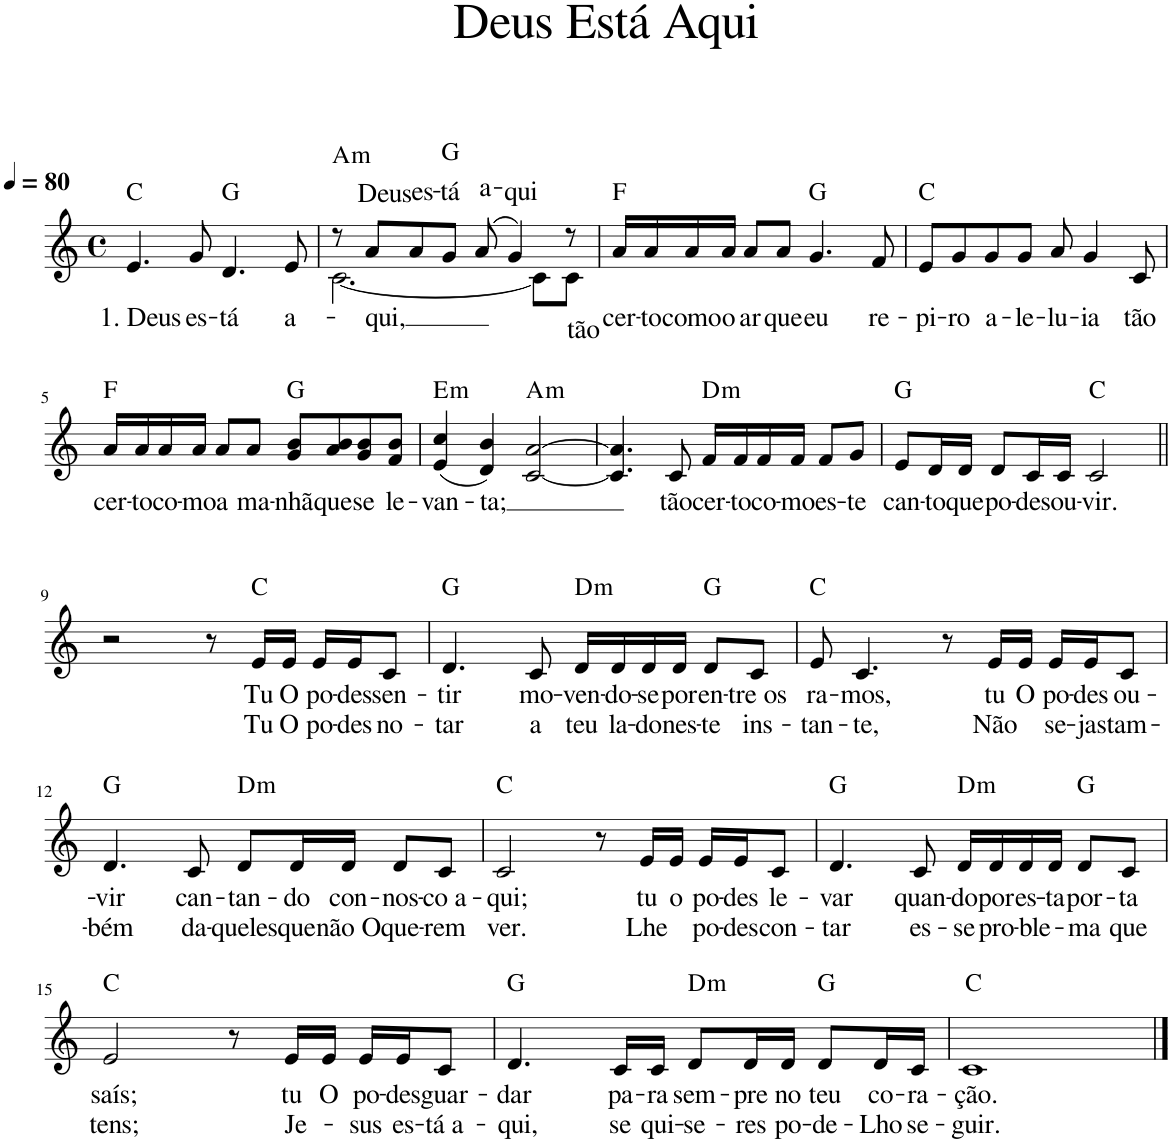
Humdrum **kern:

**kern	**text	**text	**harte
*part1	*part1	*part1	*part1
*staff1	*staff1	*staff1	*
*I"Voz	*	*	*
*I'Vo.	*	*	*
*clefG2	*	*	*
*k[]	*	*	*
*M4/4	*	*	*
*met(c)	*	*	*
*MM80	*	*	*
=1	=1	=1	=1
!	!LO:LY:b	!	!
4.e/	1. Deus	.	C:maj
!	!LO:LY:b	!	!
8g/	es-	.	.
!	!LO:LY:b	!	!
4.d/	-tá	.	G:maj
!	!LO:LY:b	!	!
8e/	a-	.	.
=2	=2	=2	=2
*^	*	*	*
!	!	!	!	!LO:H:kt=m
8r	[2.c\	.	.	A:min
!	!	!LO:LY:b	!LO:LY:a	!
8a/L	.	-qui,	Deus	.
!	!	!	!LO:LY:a	!
8a/	.	.	es-	.
!	!	!	!LO:LY:a	!
8g/J	.	.	-tá	G:maj
!	!	!	!LO:LY:a	!
(8a/	.	.	a-	.
!	!	!	!LO:LY:a	!
4g/)	.	.	-qui	.
.	8c\L]	.	.	.
!	!	!LO:LY:b	!	!
8r	8c\J	tão	.	.
=3	=3	=3	=3	=3
!	!	!LO:LY:b	!	!
*v	*v	*	*	*
16a/LL	cer-	.	F:maj
!	!LO:LY:b	!	!
16a/	-to	.	.
!	!LO:LY:b	!	!
16a/	como	.	.
!	!LO:LY:b	!	!
16a/JJ	o	.	.
!	!LO:LY:b	!	!
8a/L	ar	.	.
!	!LO:LY:b	!	!
8a/J	que	.	.
!	!LO:LY:b	!	!
4.g/	eu	.	G:maj
!	!LO:LY:b	!	!
8f/	re-	.	.
=4	=4	=4	=4
!	!LO:LY:b	!	!
8e/L	-pi-	.	C:maj
!	!LO:LY:b	!	!
8g/	-ro	.	.
!	!LO:LY:b	!	!
8g/	a-	.	.
!	!LO:LY:b	!	!
8g/J	-le-	.	.
!	!LO:LY:b	!	!
8a/	-lu-	.	.
!	!LO:LY:b	!	!
4g/	-ia	.	.
!	!LO:LY:b	!	!
8c/	tão	.	.
!!LO:LB:g=z
=5	=5	=5	=5
!	!LO:LY:b	!	!
16a/LL	cer-	.	F:maj
!	!LO:LY:b	!	!
16a/	-to	.	.
!	!LO:LY:b	!	!
16a/	co-	.	.
!	!LO:LY:b	!	!
16a/JJ	-mo	.	.
!	!LO:LY:b	!	!
8a/L	a	.	.
!	!LO:LY:b	!	!
8a/J	ma-	.	.
!	!LO:LY:b	!	!
8g/ 8b/L	-nhã	.	G:maj
!	!LO:LY:b	!	!
8a/ 8b/	que	.	.
!	!LO:LY:b	!	!
8g/ 8b/	se	.	.
!	!LO:LY:b	!	!
8f/ 8b/J	le-	.	.
=6	=6	=6	=6
!	!LO:LY:b	!	!LO:H:kt=m
(4e/ 4cc/	-van-	.	E:min
!	!LO:LY:b	!	!
4d/ 4b/)	-ta;	.	.
!	!	!	!LO:H:kt=m
[2c/ [2a/	.	.	A:min
=7	=7	=7	=7
4.c/] 4.a/]	.	.	.
!	!LO:LY:b	!	!
8c/	tão	.	.
!	!LO:LY:b	!	!LO:H:kt=m
16f/LL	cer-	.	D:min
!	!LO:LY:b	!	!
16f/	-to	.	.
!	!LO:LY:b	!	!
16f/	co-	.	.
!	!LO:LY:b	!	!
16f/JJ	-mo	.	.
!	!LO:LY:b	!	!
8f/L	es-	.	.
!	!LO:LY:b	!	!
8g/J	-te	.	.
=8	=8	=8	=8
!	!LO:LY:b	!	!
8e/L	can-	.	G:maj
!	!LO:LY:b	!	!
16d/L	-to	.	.
!	!LO:LY:b	!	!
16d/JJ	que	.	.
!	!LO:LY:b	!	!
8d/L	po-	.	.
!	!LO:LY:b	!	!
16c/L	-des	.	.
!	!LO:LY:b	!	!
16c/JJ	ou-	.	.
!	!LO:LY:b	!	!
2c/	-vir.	.	C:maj
!!LO:LB:g=z
=9||	=9||	=9||	=9||
2r	.	.	.
8r	.	.	.
!	!LO:LY:b	!LO:LY:b	!
16e/LL	Tu	Tu	C:maj
!	!LO:LY:b	!LO:LY:b	!
16e/JJ	O	O	.
!	!LO:LY:b	!LO:LY:b	!
16e/LL	po-	po-	.
!	!LO:LY:b	!LO:LY:b	!
16e/J	-des	-des	.
!	!LO:LY:b	!LO:LY:b	!
8c/J	sen-	no-	.
=10	=10	=10	=10
!	!LO:LY:b	!LO:LY:b	!
4.d/	-tir	-tar	G:maj
!	!LO:LY:b	!LO:LY:b	!
8c/	mo-	a	.
!	!LO:LY:b	!LO:LY:b	!LO:H:kt=m
16d/LL	-ven-	teu	D:min
!	!LO:LY:b	!LO:LY:b	!
16d/	-do-	la-	.
!	!LO:LY:b	!LO:LY:b	!
16d/	-se	-do	.
!	!LO:LY:b	!LO:LY:b	!
16d/JJ	por	nes-	.
!	!LO:LY:b	!LO:LY:b	!
8d/L	en-	-te	G:maj
!	!LO:LY:b	!LO:LY:b	!
8c/J	-tre os	ins-	.
=11	=11	=11	=11
!	!LO:LY:b	!LO:LY:b	!
8e/	ra-	-tan-	C:maj
!	!LO:LY:b	!LO:LY:b	!
4.c/	-mos,	-te,	.
8r	.	.	.
!	!LO:LY:b	!LO:LY:b	!
16e/LL	tu	Não	.
!	!LO:LY:b	!	!
16e/JJ	O	.	.
!	!LO:LY:b	!LO:LY:b	!
16e/LL	po-	se-	.
!	!LO:LY:b	!LO:LY:b	!
16e/J	-des	-jas	.
!	!LO:LY:b	!LO:LY:b	!
8c/J	ou-	tam-	.
!!LO:LB:g=z
=12	=12	=12	=12
!	!LO:LY:b	!LO:LY:b	!
4.d/	-vir	-bém	G:maj
!	!LO:LY:b	!LO:LY:b	!
8c/	can-	da-	.
!	!LO:LY:b	!LO:LY:b	!LO:H:kt=m
8d/L	-tan-	-queles	D:min
!	!LO:LY:b	!LO:LY:b	!
16d/L	-do	que	.
!	!LO:LY:b	!LO:LY:b	!
16d/JJ	con-	não O	.
!	!LO:LY:b	!LO:LY:b	!
8d/L	-nos-	que-	.
!	!LO:LY:b	!LO:LY:b	!
8c/J	-co a-	-rem	.
=13	=13	=13	=13
!	!LO:LY:b	!LO:LY:b	!
2c/	-qui;	ver.	C:maj
8r	.	.	.
!	!LO:LY:b	!LO:LY:b	!
16e/LL	tu	Lhe	.
!	!LO:LY:b	!	!
16e/JJ	o	.	.
!	!LO:LY:b	!LO:LY:b	!
16e/LL	po-	po-	.
!	!LO:LY:b	!LO:LY:b	!
16e/J	-des	-des	.
!	!LO:LY:b	!LO:LY:b	!
8c/J	le-	con-	.
=14	=14	=14	=14
!	!LO:LY:b	!LO:LY:b	!
4.d/	-var	-tar	G:maj
!	!LO:LY:b	!LO:LY:b	!
8c/	quan-	es-	.
!	!LO:LY:b	!LO:LY:b	!LO:H:kt=m
16d/LL	-do	-se	D:min
!	!LO:LY:b	!LO:LY:b	!
16d/	por	pro-	.
!	!LO:LY:b	!LO:LY:b	!
16d/	es-	-ble-	.
!	!LO:LY:b	!	!
16d/JJ	-ta	.	.
!	!LO:LY:b	!LO:LY:b	!
8d/L	por-	-ma	G:maj
!	!LO:LY:b	!LO:LY:b	!
8c/J	-ta	que	.
!!LO:LB:g=z
=15	=15	=15	=15
!	!LO:LY:b	!LO:LY:b	!
2e/	saís;	tens;	C:maj
8r	.	.	.
!	!LO:LY:b	!LO:LY:b	!
16e/LL	tu	Je-	.
!	!LO:LY:b	!	!
16e/JJ	O	.	.
!	!LO:LY:b	!LO:LY:b	!
16e/LL	po-	-sus	.
!	!LO:LY:b	!LO:LY:b	!
16e/J	-des	es-	.
!	!LO:LY:b	!LO:LY:b	!
8c/J	guar-	-tá a-	.
=16	=16	=16	=16
!	!LO:LY:b	!LO:LY:b	!
4.d/	-dar	-qui,	G:maj
!	!LO:LY:b	!LO:LY:b	!
16c/LL	pa-	se	.
!	!LO:LY:b	!LO:LY:b	!
16c/JJ	-ra	qui-	.
!	!LO:LY:b	!LO:LY:b	!LO:H:kt=m
8d/L	sem-	-se-	D:min
!	!LO:LY:b	!LO:LY:b	!
16d/L	-pre	-res	.
!	!LO:LY:b	!LO:LY:b	!
16d/JJ	no	po-	.
!	!LO:LY:b	!LO:LY:b	!
8d/L	teu	-de-	G:maj
!	!LO:LY:b	!LO:LY:b	!
16d/L	co-	-Lho	.
!	!LO:LY:b	!LO:LY:b	!
16c/JJ	-ra-	se-	.
=17	=17	=17	=17
!	!LO:LY:b	!LO:LY:b	!
1c	-ção.	-guir.	C:maj
==	==	==	==
*-	*-	*-	*-
